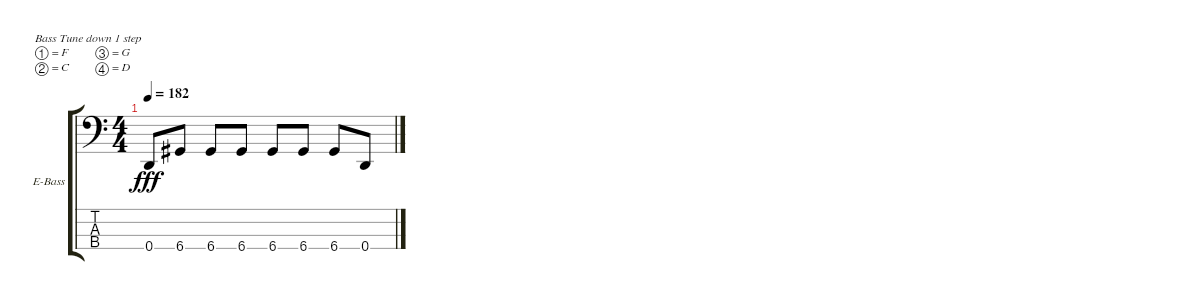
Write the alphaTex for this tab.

\defaultSystemsLayout 4
\bracketExtendMode groupsimilarinstruments
\firstSystemTrackNameOrientation horizontal
\otherSystemsTrackNameOrientation horizontal
\track ("Electric Bass" "E-Bass") {instrument electricbassfinger}
\staff {score tabs}
\tuning (F2 C2 G1 D1)
\ts (4 4)
\tempo 182
\clef f4
\ks c
0.4.8{dy fff} 6.4.8 6.4.8 6.4.8 6.4.8 6.4.8 6.4.8 0.4.8
